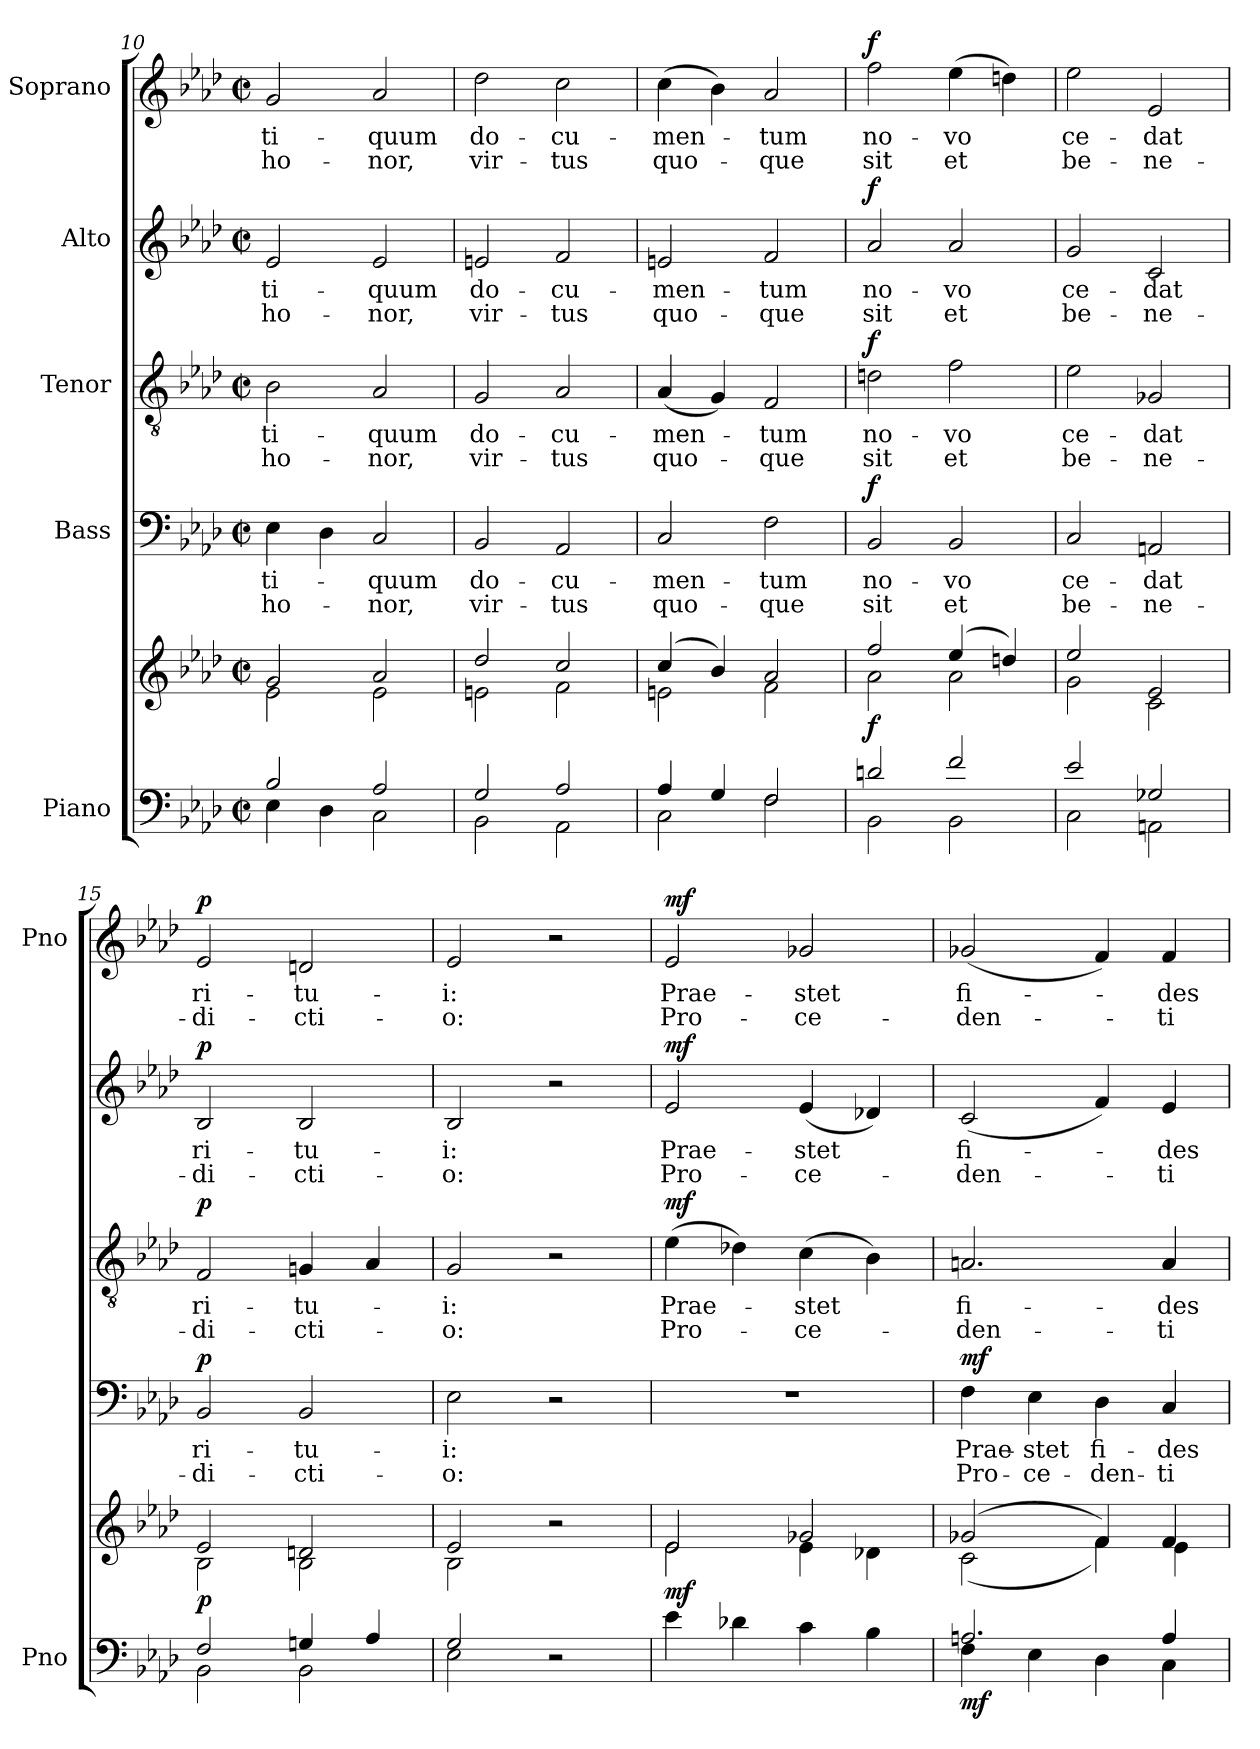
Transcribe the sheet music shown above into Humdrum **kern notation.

**kern	**kern	**dynam	**kern	**text	**text	**dynam	**kern	**text	**text	**dynam	**kern	**text	**text	**dynam	**kern	**text	**text	**dynam
*part5	*part5	*part5	*part4	*part4	*part4	*part4	*part3	*part3	*part3	*part3	*part2	*part2	*part2	*part2	*part1	*part1	*part1	*part1
*staff6	*staff5	*staff5/6	*staff4	*staff4	*staff4	*staff4	*staff3	*staff3	*staff3	*staff3	*staff2	*staff2	*staff2	*staff2	*staff1	*staff1	*staff1	*staff1
*I"Piano	*	*	*I"Bass	*	*	*	*I"Tenor	*	*	*	*I"Alto	*	*	*	*I"Soprano	*	*	*
*I'Pno	*	*	*	*	*	*	*	*	*	*	*	*	*	*	*I'Pno	*	*	*
*clefF4	*clefG2	*	*clefF4	*	*	*	*clefGv2	*	*	*	*clefG2	*	*	*	*clefG2	*	*	*
*k[b-e-a-d-]	*k[b-e-a-d-]	*	*k[b-e-a-d-]	*	*	*	*k[b-e-a-d-]	*	*	*	*k[b-e-a-d-]	*	*	*	*k[b-e-a-d-]	*	*	*
*A-:	*A-:	*	*A-:	*	*	*	*A-:	*	*	*	*A-:	*	*	*	*A-:	*	*	*
*M2/2	*M2/2	*	*M2/2	*	*	*	*M2/2	*	*	*	*M2/2	*	*	*	*M2/2	*	*	*
*met(c|)	*met(c|)	*	*met(c|)	*	*	*	*met(c|)	*	*	*	*met(c|)	*	*	*	*met(c|)	*	*	*
=10	=10	=10	=10	=10	=10	=10	=10	=10	=10	=10	=10	=10	=10	=10	=10	=10	=10	=10
*^	*^	*	*	*	*	*	*	*	*	*	*	*	*	*	*	*	*	*
2B-/	4E-\	2g/	2e-\	.	4E-\	-ti-	ho-	.	2B-\	-ti-	ho-	.	2e-/	-ti-	ho-	.	2g/	-ti-	ho-	.
.	4D-\	.	.	.	4D-\	.	.	.	.	.	.	.	.	.	.	.	.	.	.	.
2A-/	2C\	2a-/	2e-\	.	2C/	-quum	-nor,	.	2A-/	-quum	-nor,	.	2e-/	-quum	-nor,	.	2a-/	-quum	-nor,	.
=11	=11	=11	=11	=11	=11	=11	=11	=11	=11	=11	=11	=11	=11	=11	=11	=11	=11	=11	=11	=11
2G/	2BB-\	2dd-/	2en\	.	2BB-/	do-	vir-	.	2G/	do-	vir-	.	2en/	do-	vir-	.	2dd-\	do-	vir-	.
2A-/	2AA-\	2cc/	2f\	.	2AA-/	-cu-	-tus	.	2A-/	-cu-	-tus	.	2f/	-cu-	-tus	.	2cc\	-cu-	-tus	.
=12	=12	=12	=12	=12	=12	=12	=12	=12	=12	=12	=12	=12	=12	=12	=12	=12	=12	=12	=12	=12
4A-/	2C\	(4cc/	2en\	.	2C/	-men-	quo-	.	(4A-/	-men-	quo-	.	2en/	-men-	quo-	.	(4cc\	-men-	quo-	.
4G/	.	4b-/)	.	.	.	.	.	.	4G/)	.	.	.	.	.	.	.	4b-\)	.	.	.
2F/	2F\	2a-/	2f\	.	2F\	-tum	-que	.	2F/	-tum	-que	.	2f/	-tum	-que	.	2a-/	-tum	-que	.
=13	=13	=13	=13	=13	=13	=13	=13	=13	=13	=13	=13	=13	=13	=13	=13	=13	=13	=13	=13	=13
!	!	!	!	!LO:DY:b	!	!	!	!LO:DY:a	!	!	!	!LO:DY:a	!	!	!	!LO:DY:a	!	!	!	!LO:DY:a
2dn/	2BB-\	2ff/	2a-\	f	2BB-/	no-	sit	f	2dn\	no-	sit	f	2a-/	no-	sit	f	2ff\	no-	sit	f
2f/	2BB-\	(4ee-/	2a-\	.	2BB-/	-vo	et	.	2f\	-vo	et	.	2a-/	-vo	et	.	(4ee-\	-vo	et	.
.	.	4ddn/)	.	.	.	.	.	.	.	.	.	.	.	.	.	.	4ddn\)	.	.	.
!!LO:PB:g=z
=14	=14	=14	=14	=14	=14	=14	=14	=14	=14	=14	=14	=14	=14	=14	=14	=14	=14	=14	=14	=14
2e-/	2C\	2ee-/	2g\	.	2C/	ce-	be-	.	2e-\	ce-	be-	.	2g/	ce-	be-	.	2ee-\	ce-	be-	.
2G-X/	2AAn\	2e-/	2c\	.	2AAn/	-dat	-ne-	.	2G-X/	-dat	-ne-	.	2c/	-dat	-ne-	.	2e-/	-dat	-ne-	.
=15	=15	=15	=15	=15	=15	=15	=15	=15	=15	=15	=15	=15	=15	=15	=15	=15	=15	=15	=15	=15
!	!	!	!	!LO:DY:a=2	!	!	!	!LO:DY:a	!	!	!	!LO:DY:a	!	!	!	!LO:DY:a	!	!	!	!LO:DY:a
2F/	2BB-\	2e-/	2B-\	p	2BB-/	ri-	-di-	p	2F/	ri-	-di-	p	2B-/	ri-	-di-	p	2e-/	ri-	-di-	p
4Gn/	2BB-\	2dn/	2B-\	.	2BB-/	-tu-	-cti-	.	4Gn/	-tu-	-cti-	.	2B-/	-tu-	-cti-	.	2dn/	-tu-	-cti-	.
4A-/	.	.	.	.	.	.	.	.	4A-/	.	.	.	.	.	.	.	.	.	.	.
=16	=16	=16	=16	=16	=16	=16	=16	=16	=16	=16	=16	=16	=16	=16	=16	=16	=16	=16	=16	=16
2G/	2E-\	2e-/	2B-\	.	2E-\	-i:	-o:	.	2G/	-i:	-o:	.	2B-/	-i:	-o:	.	2e-/	-i:	-o:	.
2r	2ryy	2r	2ryy	.	2r	.	.	.	2r	.	.	.	2r	.	.	.	2r	.	.	.
=17	=17	=17	=17	=17	=17	=17	=17	=17	=17	=17	=17	=17	=17	=17	=17	=17	=17	=17	=17	=17
!	!	!	!	!LO:DY:a=2	!	!	!	!	!	!	!	!LO:DY:a	!	!	!	!LO:DY:a	!	!	!	!LO:DY:a
*v	*v	*	*	*	*	*	*	*	*	*	*	*	*	*	*	*	*	*	*	*
4e-\	2e-/	2e-\	mf	1r	.	.	.	(4e-\	Prae-	Pro-	mf	2e-/	Prae-	Pro-	mf	2e-/	Prae-	Pro-	mf
4d-X\	.	.	.	.	.	.	.	4d-X\)	.	.	.	.	.	.	.	.	.	.	.
4c\	2g-X/	4e-\	.	.	.	.	.	(4c\	-stet	-ce-	.	(4e-/	-stet	-ce-	.	2g-X/	-stet	-ce-	.
4B-\	.	4d-X\	.	.	.	.	.	4B-\)	.	.	.	4d-X/)	.	.	.	.	.	.	.
=18	=18	=18	=18	=18	=18	=18	=18	=18	=18	=18	=18	=18	=18	=18	=18	=18	=18	=18	=18
*^	*	*	*	*	*	*	*	*	*	*	*	*	*	*	*	*	*	*	*
!	!	!	!	!LO:DY:b=2	!	!	!	!LO:DY:a	!	!	!	!	!	!	!	!	!	!	!	!
2.An/	4F\	(2g-X/	(2c\	mf	4F\	Prae-	Pro-	mf	2.An/	fi-	-den-	.	(2c/	fi-	-den-	.	(2g-X/	fi-	-den-	.
.	4E-\	.	.	.	4E-\	-stet	-ce-	.	.	.	.	.	.	.	.	.	.	.	.	.
.	4D-\	4f/)	4f\)	.	4D-\	fi-	-den-	.	.	.	.	.	4f/)	.	.	.	4f/)	.	.	.
4A/	4C\	4f/	4e-\	.	4C/	-des	-ti	.	4A/	-des	-ti	.	4e-/	-des	-ti	.	4f/	-des	-ti	.
*v	*v	*	*	*	*	*	*	*	*	*	*	*	*	*	*	*	*	*	*	*
*	*v	*v	*	*	*	*	*	*	*	*	*	*	*	*	*	*	*	*	*
=	=	=	=	=	=	=	=	=	=	=	=	=	=	=	=	=	=	=
*-	*-	*-	*-	*-	*-	*-	*-	*-	*-	*-	*-	*-	*-	*-	*-	*-	*-	*-
